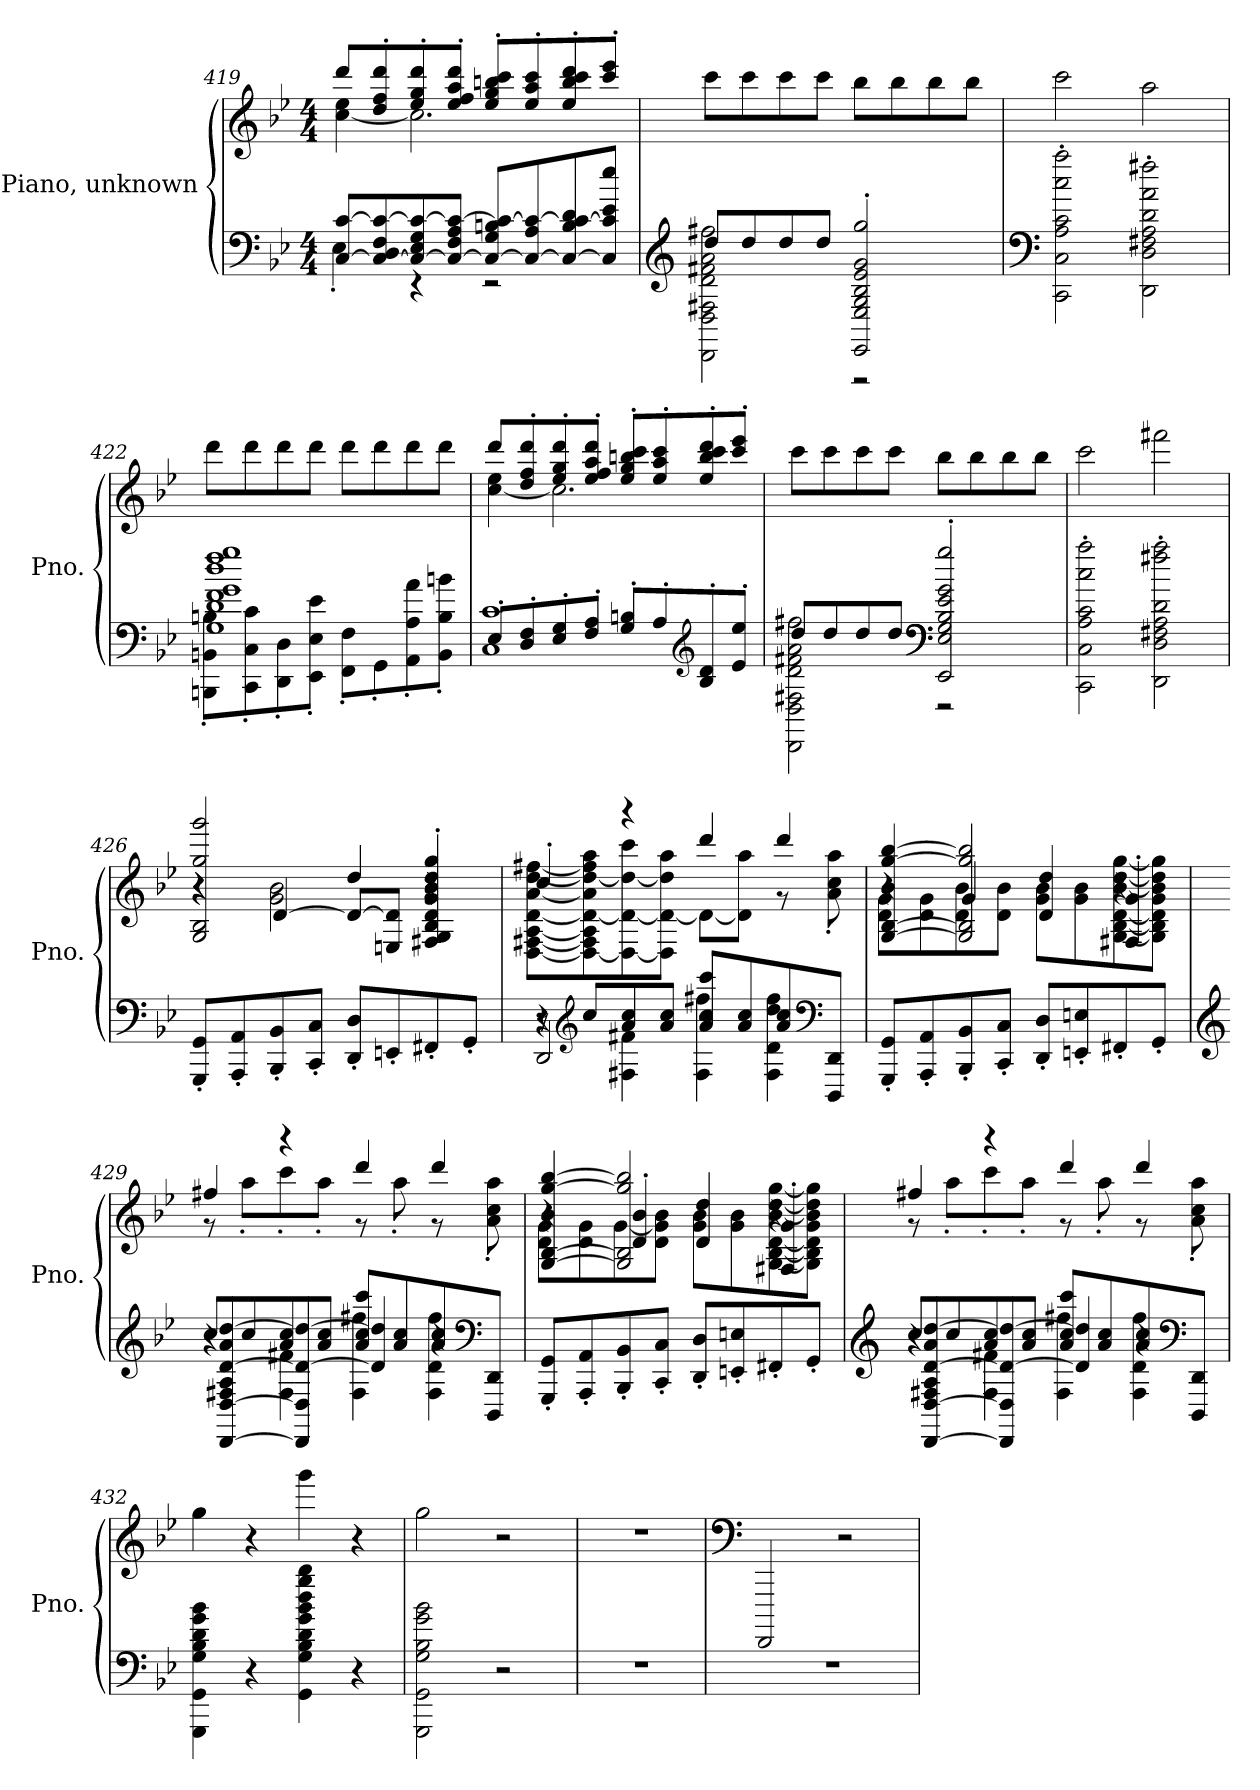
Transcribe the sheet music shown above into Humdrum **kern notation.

**kern	**kern
*part1	*part1
*staff2	*staff1
*I"Piano, unknown	*
*I'Pno.	*
*clefF4	*clefG2
*k[b-e-]	*k[b-e-]
*M4/4	*M4/4
=419	=419
*^	*^
[8C/ [8c/L	4E-'\	8ddd/L	[4cc\ 4ee-\
8C/_ 8D/ 8F/ 8c/_	.	8dd/' 8ff/' 8ddd/'	.
8C/_ 8E-/ 8G/ 8c/_	4r	8ee-/' 8gg/' 8ddd/'	2.cc\]
8C/_ 8F/ 8A/ 8c/_J	.	8ee-/' 8ff/' 8aa/' 8ddd/'J	.
8C/_ 8G/ 8Bn/ 8c/_L	2r	8ee-/' 8gg/' 8bbn/' 8ccc/'L	.
8C/_ 8A/ 8c/_	.	8ee-/' 8aa/' 8ccc/'	.
8C/_ 8B/ 8c/_ 8d/	.	8ee-/' 8bb/' 8ccc/' 8ddd/'	.
8C/] 8c/] 8e-/ 8ee-/J	.	8ccc/' 8eee-/'J	.
*	*	*v	*v
!!LO:LB:g=z
=420	=420	=420
*clefG2	*	*
8dd/L	2DD\ 2D\ 2F#X\ 2d\ 2f#X\ 2a\ 2ff#X\	8ccc\L
8dd/	.	8ccc\
8dd/	.	8ccc\
8dd/J	.	8ccc\J
2EE-/' 2E-/' 2G/' 2B-/' 2e-/' 2g/' 2gg/'	2r	8bb-\L
.	.	8bb-\
.	.	8bb-\
.	.	8bb-\J
*v	*v	*
=421	=421
*clefF4	*
2CC\' 2C\' 2A\' 2c\' 2cc\' 2aa\'	2ccc\
2DD\' 2D\' 2F#X\' 2A\' 2d\' 2a\' 2ff#X\'	2aa\
=422	=422
*^	*
1G 1d 1f 1g 1dd 1ff 1gg	8BBBn\' 8BBn\' 8Bn\'L	8ddd\L
.	8CC\' 8C\' 8c\'	8ddd\
.	8DD\' 8D\'	8ddd\
.	8EE-\' 8E-\' 8e-\'J	8ddd\J
.	8FF\' 8F\'L	8ddd\L
.	8GG'\	8ddd\
.	8AA\' 8A\' 8a\'	8ddd\
.	8BB\' 8B\' 8bn\'J	8ddd\J
!!LO:LB:g=z
=423	=423	=423
*	*	*^
8E-'/L	1C 1c	8ddd/L	[4cc\ 4ee-\
8D/' 8F/'	.	8dd/' 8ff/' 8ddd/'	.
8E-/' 8G/'	.	8ee-/' 8gg/' 8ddd/'	2.cc\]
8F/' 8A/'J	.	8ee-/' 8ff/' 8aa/' 8ddd/'J	.
8G/' 8Bn/'L	.	8ee-/' 8gg/' 8bbn/' 8ccc/'L	.
8A'/	.	8ee-/' 8aa/' 8ccc/'	.
*clefG2	*	*	*
8B/' 8d/'	.	8ee-/' 8bb/' 8ccc/' 8ddd/'	.
8e-/' 8ee-/'J	.	8ccc/' 8eee-/'J	.
*	*	*v	*v
=424	=424	=424
8dd/L	2DD\ 2D\ 2F#X\ 2d\ 2f#X\ 2a\ 2ff#X\	8ccc\L
8dd/	.	8ccc\
8dd/	.	8ccc\
8dd/J	.	8ccc\J
*clefF4	*	*
2EE-/' 2E-/' 2G/' 2B-/' 2e-/' 2g/' 2gg/'	2r	8bb-\L
.	.	8bb-\
.	.	8bb-\
.	.	8bb-\J
*v	*v	*
=425	=425
2CC\' 2C\' 2A\' 2c\' 2cc\' 2aa\'	2ccc\
2DD\' 2D\' 2F#X\' 2A\' 2d\' 2ff#X\' 2aa\'	2fff#X\
!!LO:LB:g=z
=426	=426
*	*^
*	*	*^
8GGG/' 8GG/'L	2G/ 2B-/ 2gg/ 2ggg/	4r	4r
8AAA/' 8AA/'	.	.	.
8BBB-/' 8BB-/'	.	2g\ 2b-\	[4d/
8CC/' 8C/'J	.	.	.
8DD/' 8D/'L	4dd/	.	8d/L_
8EEn'/	.	.	8En/ 8d/]J
8FF#X'/	4r	4r	4F#X/' 4G/' 4B-/' 4d/' 4g/' 4b-/' 4dd/' 4gg/'
8GG'/J	.	.	.
*	*	*v	*v
=427	=427	=427
*^	*	*
*	*^	*	*
8r	4r	2DD/	4cc'/	[8D\ [8F#X\ [8A\ [8d\ [8a\ [8dd\ [8ff#X\L
*clefG2	*	*	*	*
8cc/L	.	.	.	8D\_ 8F#\] 8A\] 8d\_ 8a\] 8dd\_ 8ff#\] 8aa\
8a/ 8cc/	4F#X\ 4f#X\	.	4r	8D\_ 8d\_ 8dd\_ 8ccc\
8a/ 8cc/J	.	.	.	8D\] 8d\_ 8dd\] 8aa\J
8a/ 8cc/ 8ccc/L	4F#\ 4ff#X\	2r	4ddd/	8d\L_
8a/ 8cc/	.	.	.	8d\] 8aa\J
8a/ 8cc/	4F#\ 4d\ 4dd\ 4ff#\	.	4ddd/	8r
*clefF4	*	*	*	*
8DDD/ 8DD/J	.	.	.	8a\' 8cc\' 8aa\'
*v	*v	*v	*	*
=428	=428	=428
*	*	*^
8GGG/' 8GG/'L	[4G/ [4B-/ 4b-/ [4gg/ [4bb-/	8d\ 8g\L	4r
8AAA/' 8AA/'	.	8d\ 8g\	.
8BBB-/' 8BB-/'	2G/] 2B-/] 2gg/] 2bb-/]	8d\ 8b-\	4g/
8CC/' 8C/'J	.	8d\ 8b-\J	.
8DD/' 8D/'L	.	8g\ 8b-\L	4d/ 4dd/
8EEn/' 8En/'	.	8g\ 8b-\	.
8FF#X'/	4r	[8G\ [8B-\ [8d\ [8b-\ [8dd\ [8gg\	4F#X/' 4g/'
8GG'/J	.	8G\] 8B-\] 8d\] 8g\ 8b-\] 8dd\] 8gg\]J	.
*	*v	*v	*v
!!LO:LB:g=z
=429	=429
*clefG2	*
*^	*^
*	*^	*	*
8cc/L	4r	[4DD/ [4D/ 4F#X/ 4A/ [4d/ 4a/ [4dd/	4ff#X/	8r
8cc/	.	.	.	8aa'\L
8a/ 8cc/	4F#\ 4f#X\	4DD/] 4D/] 4d/_ 4dd/_	4r	8ccc'\
8a/ 8cc/J	.	.	.	8aa'\J
8a/ 8cc/ 8ccc/L	4F#\ 4ff#X\	4d/] 4dd/]	4ddd/	8r
8a/ 8cc/	.	.	.	8aa'\
8a/ 8cc/	4F#\ 4d\ 4ff#\	4r	4ddd/	8r
*clefF4	*	*	*	*
8DDD/ 8DD/J	.	.	.	8a\' 8cc\' 8aa\'
*v	*v	*v	*	*
=430	=430	=430
*	*	*^
8GGG/' 8GG/'L	[4G/ [4B-/ 4b-/ [4gg/ [4bb-/	8d\ 8g\L	4r
8AAA/' 8AA/'	.	8d\ 8g\	.
8BBB-/' 8BB-/'	2G/] 2B-/] 2gg/] 2bb-/]	[8g\	4d/' 4b-/'
8CC/' 8C/'J	.	8d\ 8g\] 8b-\J	.
8DD/' 8D/'L	.	8g\ 8b-\L	4d/ 4dd/
8EEn/' 8En/'	.	8g\ 8b-\	.
8FF#X'/	4r	[8G\ [8B-\ [8d\ [8b-\ [8dd\ [8gg\	4F#X/' 4g/'
8GG'/J	.	8G\] 8B-\] 8d\] 8g\ 8b-\] 8dd\] 8gg\]J	.
*	*v	*v	*v
!!LO:PB:g=z
=431	=431
*clefG2	*
*^	*^
*	*^	*	*
8cc/L	4r	[4DD/ [4D/ 4F#X/ 4A/ [4d/ 4a/ [4dd/	4ff#X/	8r
8cc/	.	.	.	8aa'\L
8a/ 8cc/	4F#\ 4f#X\	4DD/] 4D/] 4d/_ 4dd/_	4r	8ccc'\
8a/ 8cc/J	.	.	.	8aa'\J
8a/ 8cc/ 8ccc/L	4F#\ 4ff#X\	4d/] 4dd/]	4ddd/	8r
8a/ 8cc/	.	.	.	8aa'\
8a/ 8cc/	4F#\ 4d\ 4ff#\	4r	4ddd/	8r
*clefF4	*	*	*	*
8DDD/ 8DD/J	.	.	.	8a\' 8cc\' 8aa\'
*v	*v	*v	*	*
*	*v	*v
=432	=432
4GGG\ 4GG\ 4G\ 4B-\ 4d\ 4g\ 4b-\	4gg\
4r	4r
4GG\ 4G\ 4B-\ 4d\ 4g\ 4b-\ 4dd\ 4gg\ 4bb-\	4ggg\
4r	4r
=433	=433
2GGG\ 2GG\ 2G\ 2B-\ 2g\ 2b-\	2gg\
2r	2r
=434	=434
1r	1r
=435	=435
*	*clefF4
1r	2FFFF/
.	2r
=	=
*-	*-
